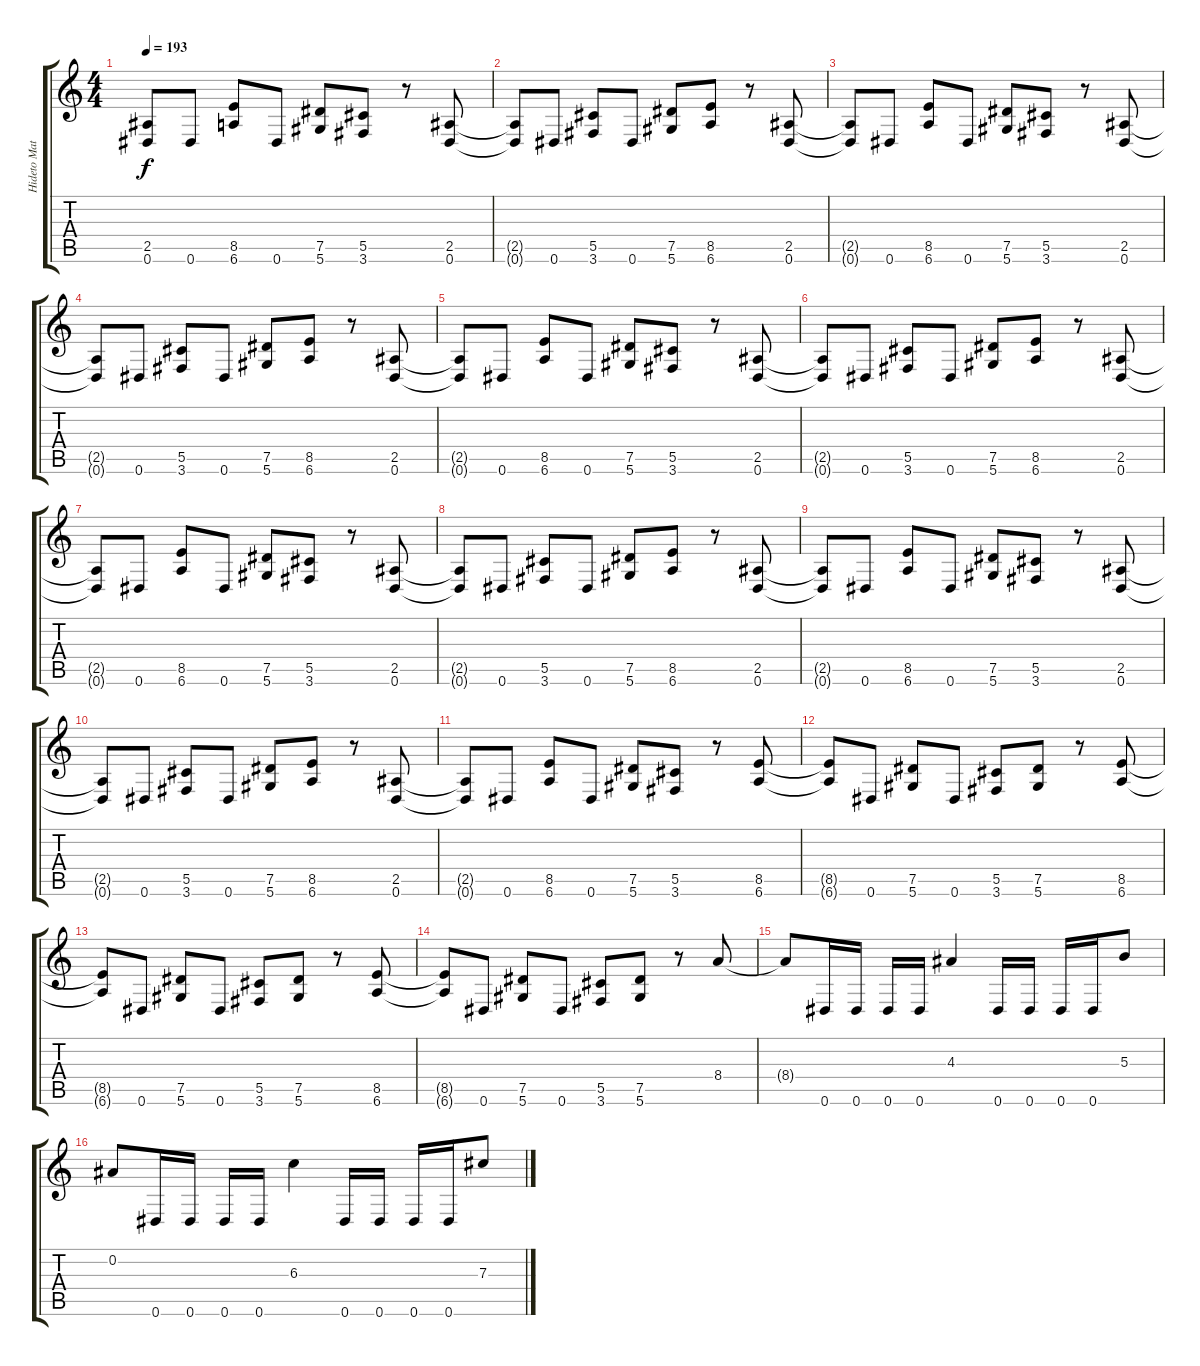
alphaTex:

\track ("Hideto Matsumoto (Hide)" "Hideto Mat") {instrument distortionguitar}
\staff {score tabs}
\tuning (Eb4 Bb3 Gb3 Db3 Ab2 Eb2) {hide}
\ts (4 4)
\tempo 193
\clef g2
\ks c
(2.5{t} 0.6{t}).8{dy f} 0.6.8 (8.5 6.6).8 0.6.8 (7.5 5.6).8 (5.5 3.6).8 r.8 (2.5 0.6).8 |
(2.5{t} 0.6{t}).8 0.6.8 (5.5 3.6).8 0.6.8 (7.5 5.6).8 (8.5 6.6).8 r.8 (2.5 0.6).8 |
(2.5{t} 0.6{t}).8 0.6.8 (8.5 6.6).8 0.6.8 (7.5 5.6).8 (5.5 3.6).8 r.8 (2.5 0.6).8 |
(2.5{t} 0.6{t}).8 0.6.8 (5.5 3.6).8 0.6.8 (7.5 5.6).8 (8.5 6.6).8 r.8 (2.5 0.6).8 |
(2.5{t} 0.6{t}).8 0.6.8 (8.5 6.6).8 0.6.8 (7.5 5.6).8 (5.5 3.6).8 r.8 (2.5 0.6).8 |
(2.5{t} 0.6{t}).8 0.6.8 (5.5 3.6).8 0.6.8 (7.5 5.6).8 (8.5 6.6).8 r.8 (2.5 0.6).8 |
(2.5{t} 0.6{t}).8 0.6.8 (8.5 6.6).8 0.6.8 (7.5 5.6).8 (5.5 3.6).8 r.8 (2.5 0.6).8 |
(2.5{t} 0.6{t}).8 0.6.8 (5.5 3.6).8 0.6.8 (7.5 5.6).8 (8.5 6.6).8 r.8 (2.5 0.6).8 |
(2.5{t} 0.6{t}).8 0.6.8 (8.5 6.6).8 0.6.8 (7.5 5.6).8 (5.5 3.6).8 r.8 (2.5 0.6).8 |
(2.5{t} 0.6{t}).8 0.6.8 (5.5 3.6).8 0.6.8 (7.5 5.6).8 (8.5 6.6).8 r.8 (2.5 0.6).8 |
(2.5{t} 0.6{t}).8 0.6.8 (8.5 6.6).8 0.6.8 (7.5 5.6).8 (5.5 3.6).8 r.8 (8.5 6.6).8 |
(8.5{t} 6.6{t}).8 0.6.8 (7.5 5.6).8 0.6.8 (5.5 3.6).8 (7.5 5.6).8 r.8 (8.5 6.6).8 |
(8.5{t} 6.6{t}).8 0.6.8 (7.5 5.6).8 0.6.8 (5.5 3.6).8 (7.5 5.6).8 r.8 (8.5 6.6).8 |
(8.5{t} 6.6{t}).8 0.6.8 (7.5 5.6).8 0.6.8 (5.5 3.6).8 (7.5 5.6).8 r.8 8.4.8 |
8.4{t}.8 0.6.16 0.6.16 0.6.16 0.6.16 4.3.4 0.6.16 0.6.16 0.6.16 0.6.16 5.3.8 |
0.2.8 0.6.16 0.6.16 0.6.16 0.6.16 6.3.4 0.6.16 0.6.16 0.6.16 0.6.16 7.3.8
